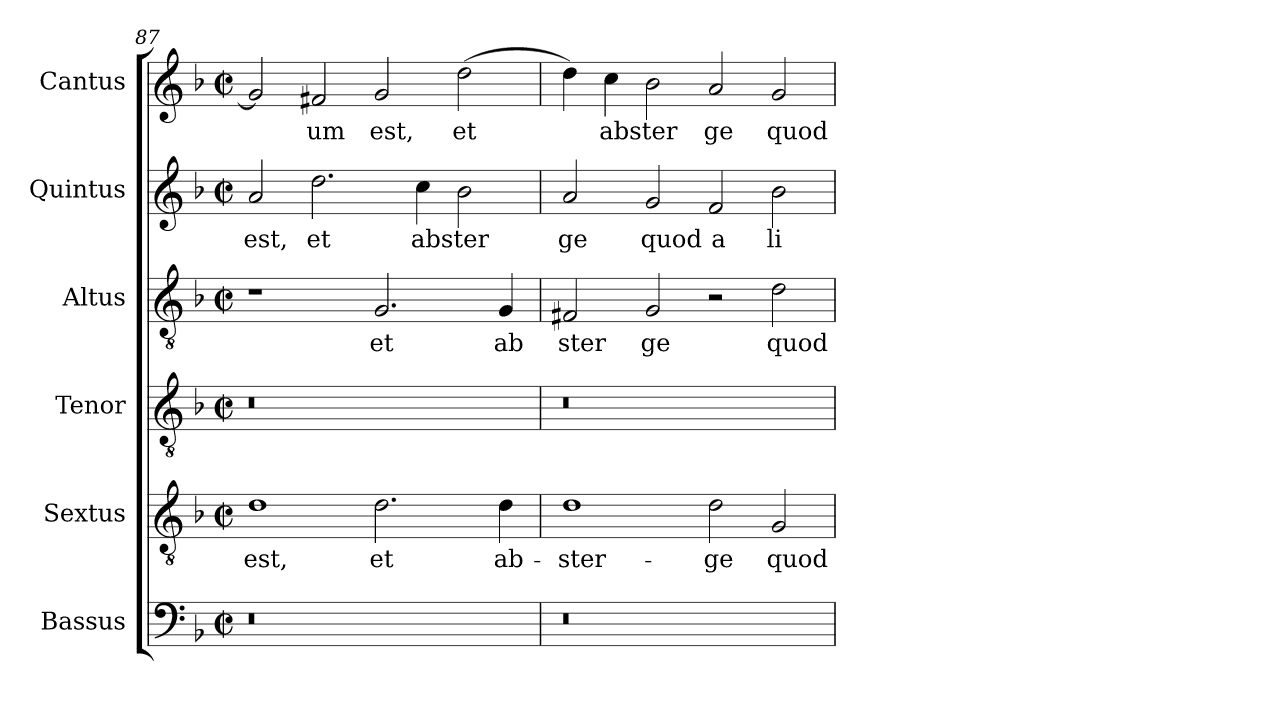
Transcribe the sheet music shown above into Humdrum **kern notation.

**kern	**kern	**text	**kern	**kern	**text	**kern	**text	**kern	**text
*part6	*part5	*part5	*part4	*part3	*part3	*part2	*part2	*part1	*part1
*staff6	*staff5	*staff5	*staff4	*staff3	*staff3	*staff2	*staff2	*staff1	*staff1
*I"Bassus	*I"Sextus	*	*I"Tenor	*I"Altus	*	*I"Quintus	*	*I"Cantus	*
*clefF4	*clefGv2	*	*clefGv2	*clefGv2	*	*clefG2	*	*clefG2	*
*k[b-]	*k[b-]	*	*k[b-]	*k[b-]	*	*k[b-]	*	*k[b-]	*
*F:	*F:	*	*F:	*F:	*	*F:	*	*F:	*
*M2/2	*M2/2	*	*M2/2	*M2/2	*	*M2/2	*	*M2/2	*
*met(c|)	*met(c|)	*	*met(c|)	*met(c|)	*	*met(c|)	*	*met(c|)	*
=87	=87	=87	=87	=87	=87	=87	=87	=87	=87
!	!	!LO:LY:b:cj	!	!	!	!	!LO:LY:b:cj	!	!
0r	1d	est,	0r	1r	.	2a/	est,	2g/]	.
!	!	!	!	!	!	!	!LO:LY:b:cj	!	!LO:LY:b:cj
.	.	.	.	.	.	2.dd\	et	2f#X/	um
!	!	!LO:LY:b:cj	!	!	!LO:LY:b:cj	!	!	!	!LO:LY:b:cj
.	2.d\	et	.	2.G/	et	.	.	2g/	est,
!	!	!	!	!	!	!	!LO:LY:b	!	!
.	.	.	.	.	.	4cc\	abster	.	.
!	!	!	!	!	!	!	!	!	!LO:LY:b:cj
.	.	.	.	.	.	2b-\	.	(>2dd\	et
!	!	!LO:LY:b:cj	!	!	!LO:LY:b:cj	!	!	!	!
.	4d\	ab-	.	4G/	ab	.	.	.	.
=88	=88	=88	=88	=88	=88	=88	=88	=88	=88
!	!	!LO:LY:b:cj	!	!	!LO:LY:b:cj	!	!LO:LY:b:cj	!	!
0r	1d	-ster-	0r	2F#X/	ster	2a/	ge	4dd\)	.
!	!	!	!	!	!	!	!	!	!LO:LY:b
.	.	.	.	.	.	.	.	4cc\	abster
!	!	!	!	!	!LO:LY:b:cj	!	!LO:LY:b:cj	!	!
.	.	.	.	2G/	ge	2g/	quod	2b-\	.
!	!	!LO:LY:b:cj	!	!	!	!	!LO:LY:b:cj	!	!LO:LY:b:cj
.	2d\	-ge	.	2r	.	2f/	a	2a/	ge
!	!	!LO:LY:b:cj	!	!	!LO:LY:b:cj	!	!LO:LY:b:cj	!	!LO:LY:b:cj
.	2G/	quod	.	2d\	quod	2b-\	li	2g/	quod
=	=	=	=	=	=	=	=	=	=
*-	*-	*-	*-	*-	*-	*-	*-	*-	*-
